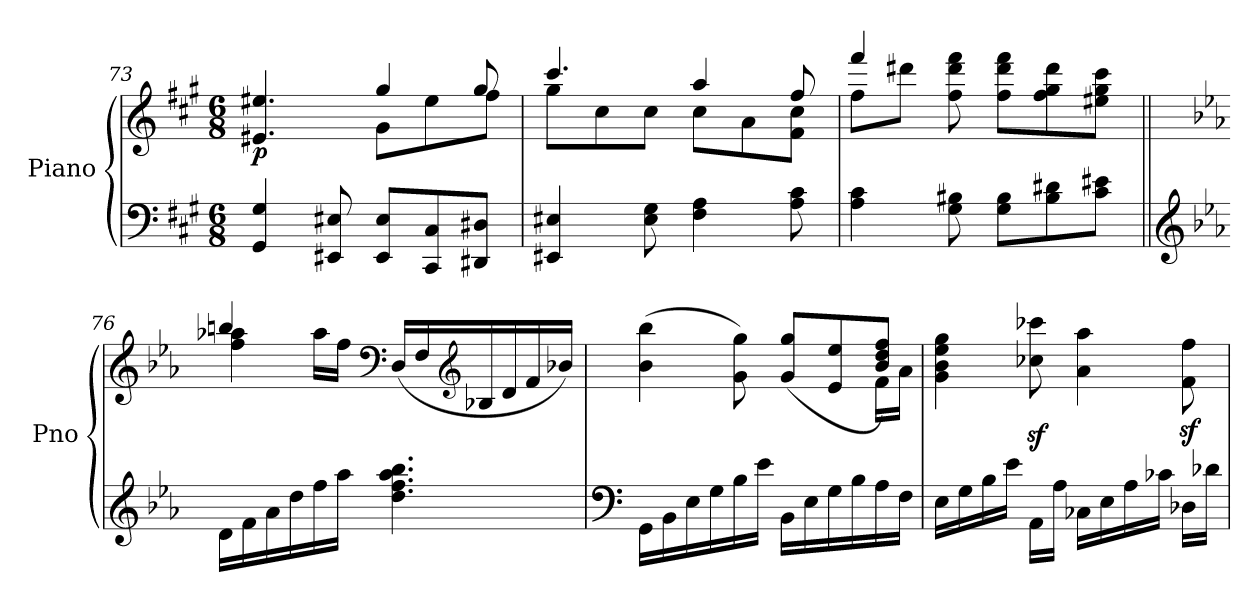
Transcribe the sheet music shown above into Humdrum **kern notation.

**kern	**kern	**dynam
*part1	*part1	*part1
*staff2	*staff1	*staff1/2
*I"Piano	*	*
*I'Pno	*	*
*clefF4	*clefG2	*
*k[f#c#g#]	*k[f#c#g#]	*
*M6/8	*M6/8	*
=73	=73	=73
*	*^	*
!	!	!	!LO:DY:b
4GG#/ 4G#/	4.e#X/ 4.ee#X/	4.ryy	p
8EE#X/ 8E#X/	.	.	.
8EE#/ 8E#/L	4gg#/	8g#\L	.
8CC#/ 8C#/	.	8ee#\	.
8DD#X/ 8D#X/J	8gg#/	8ff#\J	.
!!LO:LB:g=z	!!
=74	=74	=74	=74
4EE#X/ 4E#X/	4.ccc#/	8gg#\L	.
.	.	8cc#\	.
8E#\ 8G#\	.	8cc#\J	.
4F#\ 4A\	4aa/	8cc#\L	.
.	.	8a\	.
8A\ 8c#\	8ff#/	8f#\ 8cc#\J	.
=75	=75	=75	=75
4A\ 4c#\	4fff#/	8ff#\L	.
.	.	8ddd#X\J	.
8G#\ 8B#X\	8ff#\ 8ddd#\ 8fff#\	2ryy	.
8G#\ 8B#\L	8ff#\ 8ddd#\ 8fff#\L	.	.
8B#\ 8d#X\	8ff#\ 8gg#\ 8ddd#\	.	.
8c#\ 8e#X\J	8ee#X\ 8gg#\ 8ccc#\J	.	.
=76||	=76||	=76||	=76||
*clefG2	*	*	*
*k[b-e-a-]	*k[b-e-a-]	*	*
!	!	!	!LO:DY:b
16d\LL	4bbn/	4ff\ 4aa-X\	other-dynamics
16f\	.	.	.
16a-\	.	.	.
16dd\	.	.	.
16ff\	16aa-\LL	2ryy	.
16aa-\JJ	16ff\JJ	.	.
*	*clefF4	*	*
4.dd\ 4.ff\ 4.aa-\ 4.bb-\	(>16D/LL	.	.
.	16F/	.	.
*	*clefG2	*	*
!	!	!	!LO:DY:b
.	16B-X/	.	other-dynamics
.	16d/	.	.
.	16f/	.	.
!	!	!	!LO:DY:b
.	16b-X/JJ)	.	other-dynamics
!!LO:PB:g=z	!!
=77	=77	=77	=77
*clefF4	*	*	*
!	!	!	!LO:DY:b
16GG\LL	(>4b-\ 4bb-\	8ryy	other-dynamics
16BB-\	.	.	.
*	*v	*v	*
16E-\	.	.
16G\	.	.
16B-\	8g\ 8gg\)	.
16e-\JJ	.	.
!	!	!LO:DY:b
16BB-\LL	(>8g/ 8gg/L	other-dynamics
16E-\	.	.
16G\	8e-/ 8ee-/	.
16B-\	.	.
*	*^	*
16A-\	8b-/ 8dd/ 8ff/J)	16f\LL	.
16F\JJ	.	16a-\JJ	.
!!LO:LB:g=z
=78	=78	=78	=78
!	!	!	!LO:DY:b
!	!	!	!LO:DY:n=1:b
*	*v	*v	*
16E-\LL	4g\ 4b-\ 4ee-\ 4gg\	f other-dynamics
16G\	.	.
16B-\	.	.
16e-\JJ	.	.
16AA-\LL	8cc-X\z< 8ccc-X\z<	.
16A-\JJ	.	.
16C-X\LL	4a-\ 4aa-\	.
16E-\	.	.
16A-\	.	.
16c-X\JJ	.	.
16D-X\LL	8f\z< 8ff\z<	.
16d-X\JJ	.	.
=	=	=
*-	*-	*-
